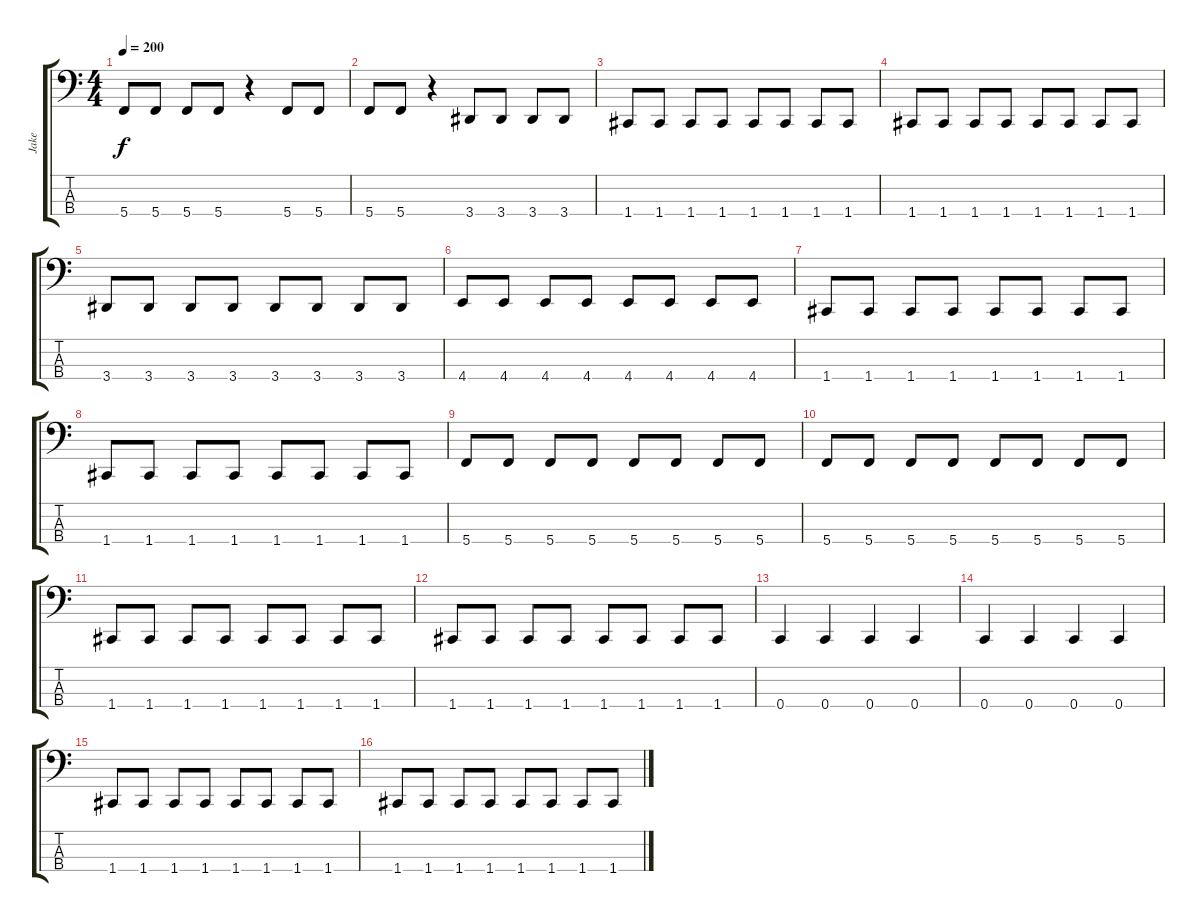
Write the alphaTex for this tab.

\track ("Jake" "Jake") {instrument electricbassfinger}
\staff {score tabs}
\tuning (F2 C2 G1 C1) {hide}
\ts (4 4)
\tempo 200
\clef f4
\ks c
5.4.8{dy f} 5.4.8 5.4.8 5.4.8 r.4 5.4.8 5.4.8 |
5.4.8 5.4.8 r.4 3.4.8 3.4.8 3.4.8 3.4.8 |
1.4.8 1.4.8 1.4.8 1.4.8 1.4.8 1.4.8 1.4.8 1.4.8 |
1.4.8 1.4.8 1.4.8 1.4.8 1.4.8 1.4.8 1.4.8 1.4.8 |
3.4.8 3.4.8 3.4.8 3.4.8 3.4.8 3.4.8 3.4.8 3.4.8 |
4.4.8 4.4.8 4.4.8 4.4.8 4.4.8 4.4.8 4.4.8 4.4.8 |
1.4.8 1.4.8 1.4.8 1.4.8 1.4.8 1.4.8 1.4.8 1.4.8 |
1.4.8 1.4.8 1.4.8 1.4.8 1.4.8 1.4.8 1.4.8 1.4.8 |
5.4.8 5.4.8 5.4.8 5.4.8 5.4.8 5.4.8 5.4.8 5.4.8 |
5.4.8 5.4.8 5.4.8 5.4.8 5.4.8 5.4.8 5.4.8 5.4.8 |
1.4.8 1.4.8 1.4.8 1.4.8 1.4.8 1.4.8 1.4.8 1.4.8 |
1.4.8 1.4.8 1.4.8 1.4.8 1.4.8 1.4.8 1.4.8 1.4.8 |
0.4.4 0.4.4 0.4.4 0.4.4 |
0.4.4 0.4.4 0.4.4 0.4.4 |
1.4.8 1.4.8 1.4.8 1.4.8 1.4.8 1.4.8 1.4.8 1.4.8 |
1.4.8 1.4.8 1.4.8 1.4.8 1.4.8 1.4.8 1.4.8 1.4.8
